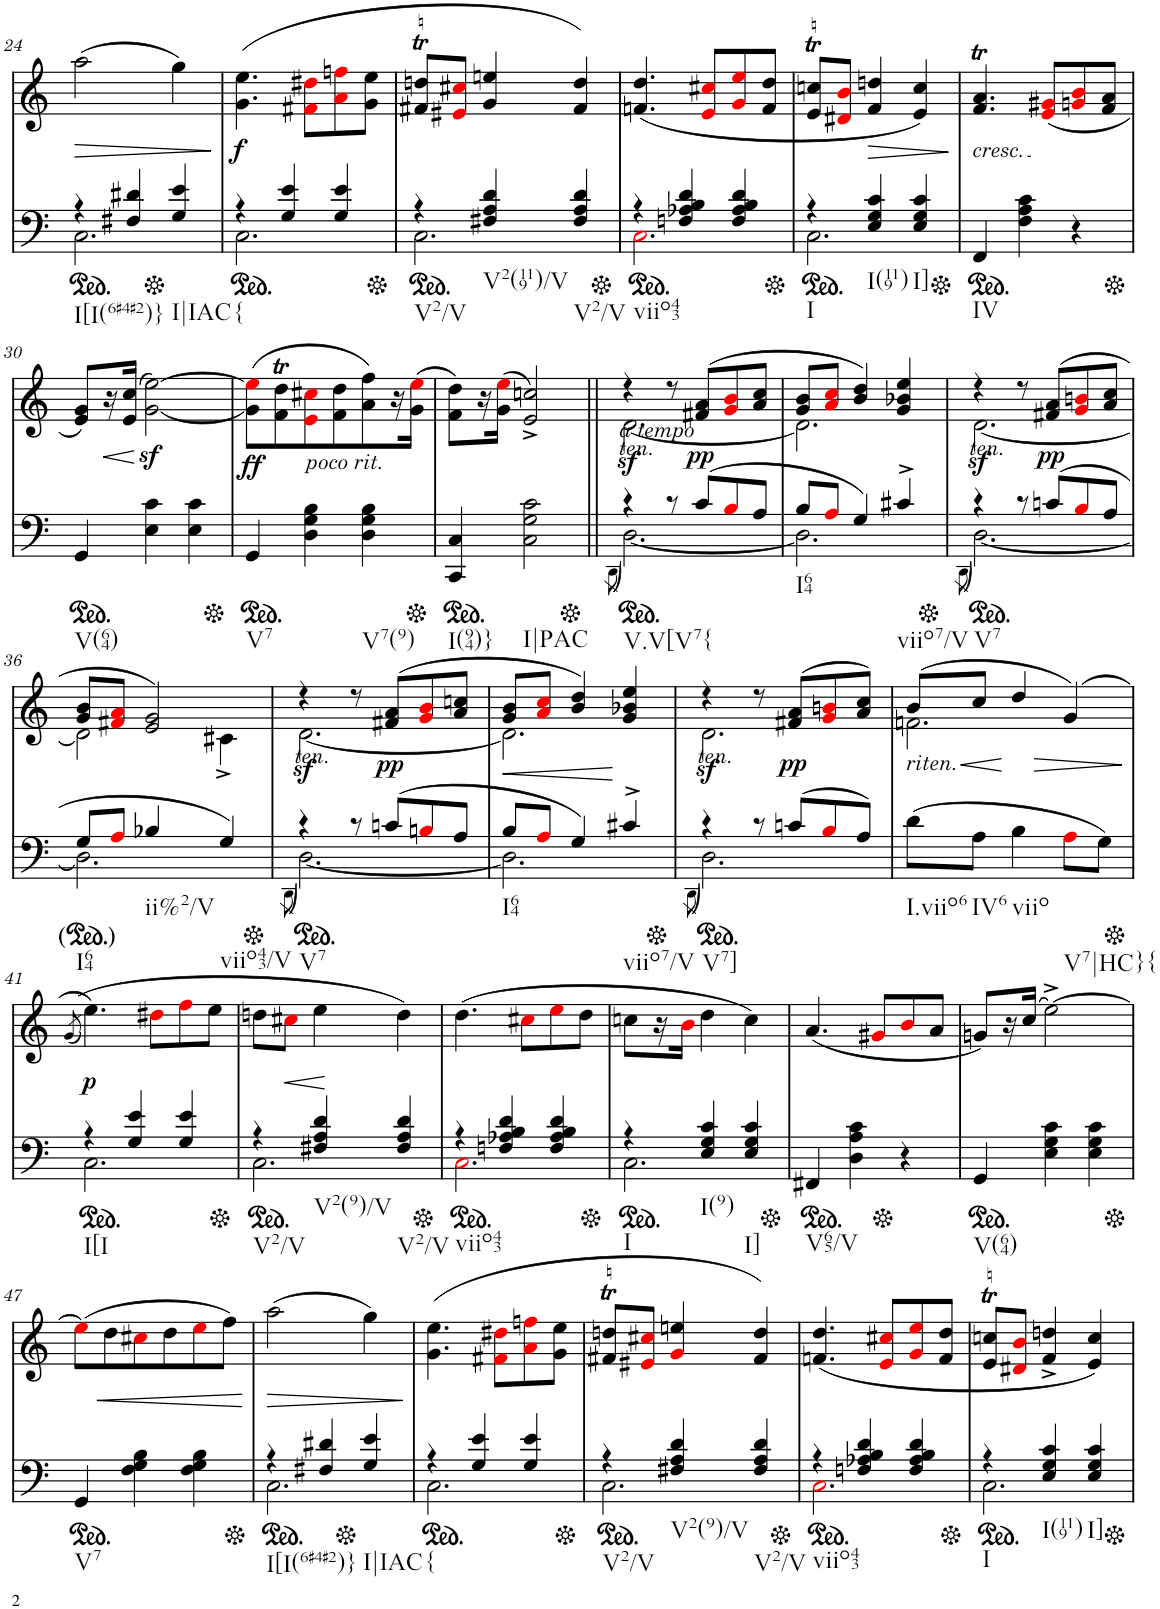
**kern	**kern	**dynam
*part2	*part1	*part1
*staff2	*staff1	*staff1
*I"piano	*I"piano	*
*I'Pno	*I'Pno	*
!!LO:PB:g=z
*clefF4	*clefG2	*
*k[]	*k[]	*
*M3/4	*M3/4	*
*ped	*	*
=24	=24	=24
*^	*	*
!LO:TX:b:t=I[I(6#4#2)}	!	!	!
!	!	!	!LO:HP:b
4r	2.C\	(2aa\	>
4F#X/ 4d#X/	.	.	.
*Xped	*	*	*
!LO:TX:b:t=I|IAC	!	!	!
4G/ 4e/	.	4gg\)	.
*v	*v	*	*
.	.	]
=25	=25	=25
*ped	*	*
*^	*	*
!LO:TX:b:t={	!	!	!
!	!	!	!LO:DY:b
4r	2.C\	(4.g\ 4.ee\	f
4G/ 4e/	.	.	.
.	.	8f#Xi\ 8dd#Xi\L	.
4G/ 4e/	.	8ai\ 8ffni\	.
.	.	8g\ 8ee\J	.
=26	=26	=26	=26
*Xped	*	*	*
*ped	*	*	*
!LO:TX:b:t=V2/V	!	!	!
4r	2.C\	8f#X/t 8ddn/tL	.
.	.	8e#Xi/ 8cc#Xi/J	.
!LO:TX:b:t=V2(119)/V	!	!	!
4F#X/ 4A/ 4d/	.	4g/ 4een/	.
!LO:TX:b:t=V2/V	!	!	!
4F#/ 4A/ 4d/	.	4f#/ 4dd/)	.
=27	=27	=27	=27
*Xped	*	*	*
*ped	*	*	*
!LO:TX:b:t=viio43	!	!	!
4r	2.Ci\	(4.fn/ 4.dd/	.
4Fn/ 4A-X/ 4B/ 4d/	.	.	.
.	.	8ei/ 8cc#Xi/L	.
4F/ 4A-/ 4B/ 4d/	.	8gi/ 8eei/	.
.	.	8f/ 8dd/J	.
=28	=28	=28	=28
*Xped	*	*	*
*ped	*	*	*
!LO:TX:b:t=I	!	!	!
4r	2.C\	8e/t 8ccn/tL	.
.	.	8d#Xi/ 8bi/J	.
!LO:TX:b:t=I(119)	!	!	!
!	!	!	!LO:HP:b
4E/ 4G/ 4c/	.	4f/ 4ddn/	>
!LO:TX:b:t=I]	!	!	!
4E/ 4G/ 4c/	.	4e/ 4cc/)	.
*v	*v	*	*
.	.	]
=29	=29	=29
*Xped	*	*
*ped	*	*
!	!LO:TX:b:i:t=cresc.	!
!LO:TX:b:t=IV	!	!
4FF/	4.f/T 4.a/T	.
4F\ 4A\ 4c\	.	.
.	(8ei/ 8g#Xi/L	.
4r	8gni/ 8bi/	.
.	8f/ 8a/J	.
!!LO:LB:g=z
=30	=30	=30
*Xped	*	*
*ped	*	*
!LO:TX:b:t=V(64)	!	!
4GG/	8e/ 8g/L)	.
!	!	!LO:HP:b
.	16r	<
.	(16e/ 16cc/JJ	.
4E\ 4c\	[2g\z< [2ee\z<)	[
4E\ 4c\	.	.
=31	=31	=31
*Xped	*	*
*ped	*	*
!LO:TX:b:t=V7	!	!
!	!	!LO:DY:b
4GG/	(8g\] 8eei\]L	ff
.	8f\T 8dd\T	.
!	!LO:TX:b:i:t=poco rit.	!
4D\ 4G\ 4B\	8ei\ 8cc#Xi\	.
.	8f\ 8dd\	.
!LO:TX:b:t=V7(9)	!	!
4D\ 4G\ 4B\	8a\ 8ff\)	.
.	16r	.
.	(16g\ 16eei\JJ	.
=32	=32	=32
*Xped	*	*
*ped	*	*
!LO:TX:b:t=I(94)}	!	!
4CC/ 4C/	8f\ 8dd\L)	.
.	16r	.
.	(16g\ 16eei\JJ	.
!LO:TX:b:t=I|PAC	!	!
2C\ 2G\ 2c\	2e/^ 2ccn/^)	.
=33||	=33||	=33||
*^	*	*
*Xped	*	*	*
.	(8qDD\	.	.
*v	*v	*	*
*ped	*	*
*^	*^	*
!	!	!LO:TX:b:i:t=ten.	!	!
!	!	!LO:TX:b:i:t=a tempo	!	!
!LO:TX:b:t=V.V[V7{	!	!	!	!
!	!	!	!	!LO:DY:b
4r	[2.D\)	4r	[2.d\	sf
8r	.	8r	.	.
!	!	!	!	!LO:DY:b
(8c/L	.	(8f#X/ 8a/L	.	pp
8Bi/	.	8gi/ 8bi/	.	.
8A/J	.	8a/ 8cc/J	.	.
=34	=34	=34	=34	=34
!LO:TX:b:t=I64	!	!	!	!
8B/L	2.D\]	8g/ 8b/L	2.d\]	.
8Ai/J	.	8ai/ 8cci/J	.	.
4G/)	.	4b/ 4dd/)	.	.
!LO:TX:b:t=viio7/V	!	!	!	!
4c#X^/	.	4g/ 4b-X/ 4ee/	.	.
=35	=35	=35	=35	=35
*Xped	*	*	*	*
.	(8qDD\	.	.	.
*ped	*	*	*	*
!	!	!LO:TX:b:i:t=ten.	!	!
!LO:TX:b:t=V7	!	!	!	!
!	!	!	!	!LO:DY:b
4r	[2.D\)	4r	[2.d\	sf
8r	.	8r	.	.
!	!	!	!	!LO:DY:b
(8cn/L	.	(8f#X/ 8a/L	.	pp
8Bi/	.	8gi/ 8bni/	.	.
8A/J	.	8a/ 8cc/J	.	.
!!LO:LB:g=z	!!
=36	=36	=36	=36	=36
!LO:TX:b:t=I64	!	!	!	!
8G/L	2.D\]	8g/ 8b/L	2d\]	.
8Ai/J	.	8f#Xi/ 8ai/J	.	.
!LO:TX:b:t=ii%2/V	!	!	!	!
4B-X/	.	2e/ 2g/)	.	.
!LO:TX:b:t=viio43/V	!	!	!	!
4G/)	.	.	4c#X^\	.
=37	=37	=37	=37	=37
*Xped	*	*	*	*
.	(8qDD\	.	.	.
*ped	*	*	*	*
!	!	!LO:TX:b:i:t=ten.	!	!
!LO:TX:b:t=V7	!	!	!	!
!	!	!	!	!LO:DY:b
4r	[2.D\)	4r	[2.d\	sf
8r	.	8r	.	.
!	!	!	!	!LO:DY:b
(8cn/L	.	(8f#X/ 8a/L	.	pp
8Bni/	.	8gi/ 8bi/	.	.
8A/J	.	8a/ 8ccn/J	.	.
=38	=38	=38	=38	=38
!LO:TX:b:t=I64	!	!	!	!
!	!	!	!	!LO:HP:b
8B/L	2.D\]	8g/ 8b/L	2.d\]	<
8Ai/J	.	8ai/ 8cci/J	.	.
4G/)	.	4b/ 4dd/)	.	.
!LO:TX:b:t=viio7/V	!	!	!	!
4c#X^/	.	4g/ 4b-X/ 4ee/	.	[
=39	=39	=39	=39	=39
*Xped	*	*	*	*
.	(8qDD\	.	.	.
*ped	*	*	*	*
!	!	!LO:TX:b:i:t=ten.	!	!
!LO:TX:b:t=V7]	!	!	!	!
!	!	!	!	!LO:DY:b
4r	2.D\)	4r	2.d\	sf
8r	.	8r	.	.
!	!	!	!	!LO:DY:b
(8cn/L	.	(8f#X/ 8a/L	.	pp
8Bi/	.	8gi/ 8bni/	.	.
8A/J)	.	8a/ 8cc/J)	.	.
*v	*v	*	*	*
=40	=40	=40	=40
!	!LO:TX:b:i:t=riten.	!	!
!LO:TX:b:t=I.viio6	!	!	!
!	!	!	!LO:HP:b
(8d\L	(8b/L	2.fn\	<
!LO:TX:b:t=IV6	!	!	!
8A\J	8cc/J	.	.
!LO:TX:b:t=viio	!	!	!
!	!	!	!LO:HP:n=1:b
4B\	4dd/	.	[ >
!LO:TX:b:t=V7|HC}{	!	!	!
8Ai\L	(4g/)	.	.
8G\J)	.	.	.
*	*v	*v	*
.	.	]
!!LO:LB:g=z
=41	=41	=41
.	((8qg/	.
*Xped	*	*
*ped	*	*
*^	*	*
!LO:TX:b:t=I[I	!	!	!
!	!	!	!LO:DY:b
4r	2.C\	4.ee\))	p
4G/ 4e/	.	.	.
.	.	8dd#Xi\L	.
4G/ 4e/	.	8ffi\	.
.	.	8ee\J	.
=42	=42	=42	=42
*Xped	*	*	*
*ped	*	*	*
!LO:TX:b:t=V2/V	!	!	!
4r	2.C\	8ddn\L	.
!	!	!	!LO:HP:b
.	.	8cc#Xi\J	<
!LO:TX:b:t=V2(9)/V	!	!	!
4F#X/ 4A/ 4d/	.	4ee\	.
!LO:TX:b:t=V2/V	!	!	!
4F#/ 4A/ 4d/	.	4dd\)	[
=43	=43	=43	=43
*Xped	*	*	*
*ped	*	*	*
!LO:TX:b:t=viio43	!	!	!
4r	2.Ci\	(4.dd\	.
4Fn/ 4A-X/ 4B/ 4d/	.	.	.
.	.	8cc#Xi\L	.
4F/ 4A-/ 4B/ 4d/	.	8eei\	.
.	.	8dd\J	.
=44	=44	=44	=44
*Xped	*	*	*
*ped	*	*	*
!LO:TX:b:t=I	!	!	!
4r	2.C\	8ccn\L	.
.	.	16r	.
.	.	16bi\JJ	.
!LO:TX:b:t=I(9)	!	!	!
4E/ 4G/ 4c/	.	4dd\	.
!LO:TX:b:t=I]	!	!	!
4E/ 4G/ 4c/	.	4cc\)	.
*v	*v	*	*
=45	=45	=45
*Xped	*	*
*ped	*	*
!LO:TX:b:t=V65/V	!	!
4FF#X/	(4.a/	.
4D\ 4A\ 4c\	.	.
.	8g#Xi/L	.
*Xped	*	*
4r	8bi/	.
.	8a/J	.
=46	=46	=46
*ped	*	*
!LO:TX:b:t=V(64)	!	!
4GG/	8gn/L)	.
.	16r	.
.	(16cc/JJ	.
4E\ 4G\ 4c\	[2ee^\)	.
4E\ 4G\ 4c\	.	.
!!LO:LB:g=z
=47	=47	=47
*Xped	*	*
*ped	*	*
!LO:TX:b:t=V7	!	!
4GG/	(8eei\L]	.
!	!	!LO:HP:b
.	8dd\	<
4F\ 4G\ 4B\	8cc#Xi\	.
.	8dd\	.
4F\ 4G\ 4B\	8eei\	.
.	8ff\J)	.
.	.	[
=48	=48	=48
*Xped	*	*
*ped	*	*
*^	*	*
!LO:TX:b:t=I[I(6#4#2)}	!	!	!
!	!	!	!LO:HP:b
4r	2.C\	(2aa\	>
4F#X/ 4d#X/	.	.	.
*Xped	*	*	*
!LO:TX:b:t=I|IAC	!	!	!
4G/ 4e/	.	4gg\)	.
*v	*v	*	*
.	.	]
=49	=49	=49
*ped	*	*
*^	*	*
!LO:TX:b:t={	!	!	!
4r	2.C\	(4.g\ 4.ee\	.
4G/ 4e/	.	.	.
.	.	8f#Xi\ 8dd#Xi\L	.
4G/ 4e/	.	8ai\ 8ffni\	.
.	.	8g\ 8ee\J	.
=50	=50	=50	=50
*Xped	*	*	*
*ped	*	*	*
!LO:TX:b:t=V2/V	!	!	!
4r	2.C\	8f#X/t 8ddn/tL	.
.	.	8e#Xi/ 8cc#Xi/J	.
!LO:TX:b:t=V2(9)/V	!	!	!
4F#X/ 4A/ 4d/	.	4gi/ 4een/	.
!LO:TX:b:t=V2/V	!	!	!
4F#/ 4A/ 4d/	.	4f#/ 4dd/)	.
=51	=51	=51	=51
*Xped	*	*	*
*ped	*	*	*
!LO:TX:b:t=viio43	!	!	!
4r	2.Ci\	(4.fn/ 4.dd/	.
4Fn/ 4A-X/ 4B/ 4d/	.	.	.
.	.	8ei/ 8cc#Xi/L	.
4F/ 4A-/ 4B/ 4d/	.	8gi/ 8eei/	.
.	.	8f/ 8dd/J	.
=52	=52	=52	=52
*Xped	*	*	*
*ped	*	*	*
!LO:TX:b:t=I	!	!	!
4r	2.C\	8e/t 8ccn/tL	.
.	.	8d#Xi/ 8bi/J	.
!LO:TX:b:t=I(119)	!	!	!
4E/ 4G/ 4c/	.	4f/^ 4ddn/^	.
!LO:TX:b:t=I]	!	!	!
4E/ 4G/ 4c/	.	4e/ 4cc/)	.
*v	*v	*	*
*Xped	*	*
=	=	=
*-	*-	*-
